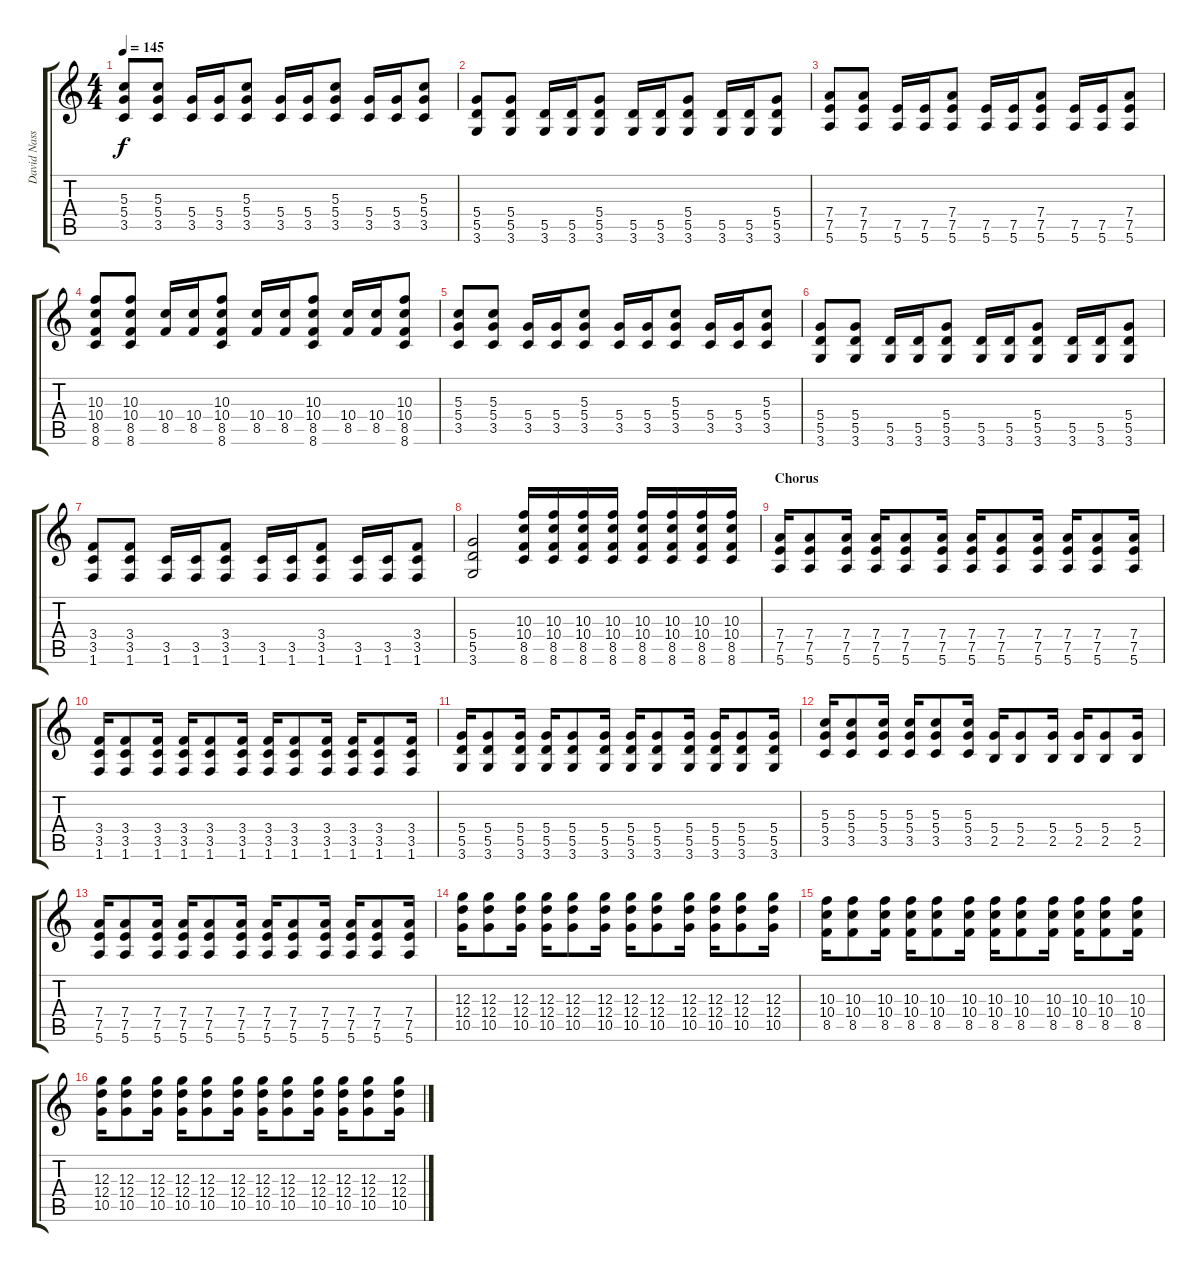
\track ("David Nassie" "David Nass") {instrument overdrivenguitar}
\staff {score tabs}
\tuning (E4 B3 G3 D3 A2 E2) {hide}
\ts (4 4)
\tempo 145
\clef g2
\ks c
(5.3 5.4 3.5).8{dy f} (5.3 5.4 3.5).8 (5.4 3.5).16{volume 12 instrument electricguitarmuted} (5.4 3.5).16 (5.3 5.4 3.5).8{volume 14 instrument overdrivenguitar} (5.4 3.5).16{volume 12 instrument electricguitarmuted} (5.4 3.5).16 (5.3 5.4 3.5).8{volume 14 instrument overdrivenguitar} (5.4 3.5).16{volume 12 instrument electricguitarmuted} (5.4 3.5).16 (5.3 5.4 3.5).8{volume 14 instrument overdrivenguitar} |
(5.4 5.5 3.6).8 (5.4 5.5 3.6).8 (5.5 3.6).16{volume 12 instrument electricguitarmuted} (5.5 3.6).16 (5.4 5.5 3.6).8{volume 14 instrument overdrivenguitar} (5.5 3.6).16{volume 12 instrument electricguitarmuted} (5.5 3.6).16 (5.4 5.5 3.6).8{volume 14 instrument overdrivenguitar} (5.5 3.6).16{volume 12 instrument electricguitarmuted} (5.5 3.6).16 (5.4 5.5 3.6).8{volume 14 instrument overdrivenguitar} |
(7.4 7.5 5.6).8 (7.4 7.5 5.6).8 (7.5 5.6).16{volume 12 instrument electricguitarmuted} (7.5 5.6).16 (7.4 7.5 5.6).8{volume 14 instrument overdrivenguitar} (7.5 5.6).16{volume 12 instrument electricguitarmuted} (7.5 5.6).16 (7.4 7.5 5.6).8{volume 14 instrument overdrivenguitar} (7.5 5.6).16{volume 12 instrument electricguitarmuted} (7.5 5.6).16 (7.4 7.5 5.6).8{volume 14 instrument overdrivenguitar} |
(10.3 10.4 8.5 8.6).8 (10.3 10.4 8.5 8.6).8 (10.4 8.5).16{volume 12 instrument electricguitarmuted} (10.4 8.5).16 (10.3 10.4 8.5 8.6).8{volume 14 instrument overdrivenguitar} (10.4 8.5).16{volume 12 instrument electricguitarmuted} (10.4 8.5).16 (10.3 10.4 8.5 8.6).8{volume 14 instrument overdrivenguitar} (10.4 8.5).16{volume 12 instrument electricguitarmuted} (10.4 8.5).16 (10.3 10.4 8.5 8.6).8{volume 14 instrument overdrivenguitar} |
(5.3 5.4 3.5).8 (5.3 5.4 3.5).8 (5.4 3.5).16{volume 12 instrument electricguitarmuted} (5.4 3.5).16 (5.3 5.4 3.5).8{volume 14 instrument overdrivenguitar} (5.4 3.5).16{volume 12 instrument electricguitarmuted} (5.4 3.5).16 (5.3 5.4 3.5).8{volume 14 instrument overdrivenguitar} (5.4 3.5).16{volume 12 instrument electricguitarmuted} (5.4 3.5).16 (5.3 5.4 3.5).8{volume 14 instrument overdrivenguitar} |
(5.4 5.5 3.6).8 (5.4 5.5 3.6).8 (5.5 3.6).16{volume 12 instrument electricguitarmuted} (5.5 3.6).16 (5.4 5.5 3.6).8{volume 14 instrument overdrivenguitar} (5.5 3.6).16{volume 12 instrument electricguitarmuted} (5.5 3.6).16 (5.4 5.5 3.6).8{volume 14 instrument overdrivenguitar} (5.5 3.6).16{volume 12 instrument electricguitarmuted} (5.5 3.6).16 (5.4 5.5 3.6).8{volume 14 instrument overdrivenguitar} |
(3.4 3.5 1.6).8 (3.4 3.5 1.6).8 (3.5 1.6).16{volume 12 instrument electricguitarmuted} (3.5 1.6).16 (3.4 3.5 1.6).8{volume 14 instrument overdrivenguitar} (3.5 1.6).16{volume 12 instrument electricguitarmuted} (3.5 1.6).16 (3.4 3.5 1.6).8{volume 14 instrument overdrivenguitar} (3.5 1.6).16{volume 12 instrument electricguitarmuted} (3.5 1.6).16 (3.4 3.5 1.6).8{volume 14 instrument overdrivenguitar} |
(5.4 5.5 3.6).2 (10.3 10.4 8.5 8.6).16 (10.3 10.4 8.5 8.6).16 (10.3 10.4 8.5 8.6).16 (10.3 10.4 8.5 8.6).16 (10.3 10.4 8.5 8.6).16 (10.3 10.4 8.5 8.6).16 (10.3 10.4 8.5 8.6).16 (10.3 10.4 8.5 8.6).16 |
\section ("" "Chorus")
(7.4 7.5 5.6).16 (7.4 7.5 5.6).8 (7.4 7.5 5.6).16 (7.4 7.5 5.6).16 (7.4 7.5 5.6).8 (7.4 7.5 5.6).16 (7.4 7.5 5.6).16 (7.4 7.5 5.6).8 (7.4 7.5 5.6).16 (7.4 7.5 5.6).16 (7.4 7.5 5.6).8 (7.4 7.5 5.6).16 |
(3.4 3.5 1.6).16 (3.4 3.5 1.6).8 (3.4 3.5 1.6).16 (3.4 3.5 1.6).16 (3.4 3.5 1.6).8 (3.4 3.5 1.6).16 (3.4 3.5 1.6).16 (3.4 3.5 1.6).8 (3.4 3.5 1.6).16 (3.4 3.5 1.6).16 (3.4 3.5 1.6).8 (3.4 3.5 1.6).16 |
(5.4 5.5 3.6).16 (5.4 5.5 3.6).8 (5.4 5.5 3.6).16 (5.4 5.5 3.6).16 (5.4 5.5 3.6).8 (5.4 5.5 3.6).16 (5.4 5.5 3.6).16 (5.4 5.5 3.6).8 (5.4 5.5 3.6).16 (5.4 5.5 3.6).16 (5.4 5.5 3.6).8 (5.4 5.5 3.6).16 |
(5.3 5.4 3.5).16 (5.3 5.4 3.5).8 (5.3 5.4 3.5).16 (5.3 5.4 3.5).16 (5.3 5.4 3.5).8 (5.3 5.4 3.5).16 (5.4 2.5).16 (5.4 2.5).8 (5.4 2.5).16 (5.4 2.5).16 (5.4 2.5).8 (5.4 2.5).16 |
(7.4 7.5 5.6).16 (7.4 7.5 5.6).8 (7.4 7.5 5.6).16 (7.4 7.5 5.6).16 (7.4 7.5 5.6).8 (7.4 7.5 5.6).16 (7.4 7.5 5.6).16 (7.4 7.5 5.6).8 (7.4 7.5 5.6).16 (7.4 7.5 5.6).16 (7.4 7.5 5.6).8 (7.4 7.5 5.6).16 |
(12.3 12.4 10.5).16 (12.3 12.4 10.5).8 (12.3 12.4 10.5).16 (12.3 12.4 10.5).16 (12.3 12.4 10.5).8 (12.3 12.4 10.5).16 (12.3 12.4 10.5).16 (12.3 12.4 10.5).8 (12.3 12.4 10.5).16 (12.3 12.4 10.5).16 (12.3 12.4 10.5).8 (12.3 12.4 10.5).16 |
(10.3 10.4 8.5).16 (10.3 10.4 8.5).8 (10.3 10.4 8.5).16 (10.3 10.4 8.5).16 (10.3 10.4 8.5).8 (10.3 10.4 8.5).16 (10.3 10.4 8.5).16 (10.3 10.4 8.5).8 (10.3 10.4 8.5).16 (10.3 10.4 8.5).16 (10.3 10.4 8.5).8 (10.3 10.4 8.5).16 |
(12.3 12.4 10.5).16 (12.3 12.4 10.5).8 (12.3 12.4 10.5).16 (12.3 12.4 10.5).16 (12.3 12.4 10.5).8 (12.3 12.4 10.5).16 (12.3 12.4 10.5).16 (12.3 12.4 10.5).8 (12.3 12.4 10.5).16 (12.3 12.4 10.5).16 (12.3 12.4 10.5).8 (12.3 12.4 10.5).16
